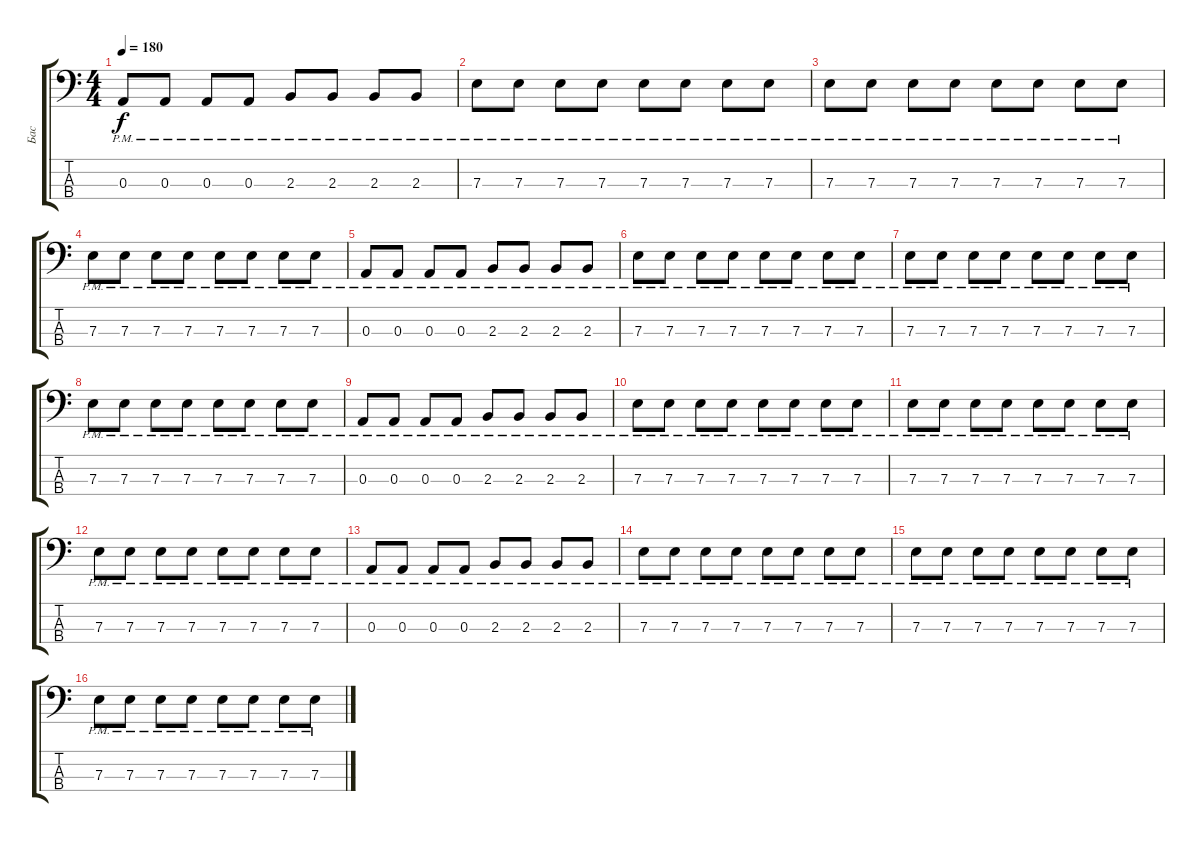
\track ("Бас" "Бас") {instrument electricbasspick}
\staff {score tabs}
\tuning (G2 D2 A1 E1) {hide}
\ts (4 4)
\tempo 180
\clef f4
\ks c
0.3{pm}.8{dy f} 0.3{pm}.8 0.3{pm}.8 0.3{pm}.8 2.3{pm}.8 2.3{pm}.8 2.3{pm}.8 2.3{pm}.8 |
7.3{pm}.8 7.3{pm}.8 7.3{pm}.8 7.3{pm}.8 7.3{pm}.8 7.3{pm}.8 7.3{pm}.8 7.3{pm}.8 |
7.3{pm}.8 7.3{pm}.8 7.3{pm}.8 7.3{pm}.8 7.3{pm}.8 7.3{pm}.8 7.3{pm}.8 7.3{pm}.8 |
7.3{pm}.8 7.3{pm}.8 7.3{pm}.8 7.3{pm}.8 7.3{pm}.8 7.3{pm}.8 7.3{pm}.8 7.3{pm}.8 |
0.3{pm}.8 0.3{pm}.8 0.3{pm}.8 0.3{pm}.8 2.3{pm}.8 2.3{pm}.8 2.3{pm}.8 2.3{pm}.8 |
7.3{pm}.8 7.3{pm}.8 7.3{pm}.8 7.3{pm}.8 7.3{pm}.8 7.3{pm}.8 7.3{pm}.8 7.3{pm}.8 |
7.3{pm}.8 7.3{pm}.8 7.3{pm}.8 7.3{pm}.8 7.3{pm}.8 7.3{pm}.8 7.3{pm}.8 7.3{pm}.8 |
7.3{pm}.8 7.3{pm}.8 7.3{pm}.8 7.3{pm}.8 7.3{pm}.8 7.3{pm}.8 7.3{pm}.8 7.3{pm}.8 |
0.3{pm}.8 0.3{pm}.8 0.3{pm}.8 0.3{pm}.8 2.3{pm}.8 2.3{pm}.8 2.3{pm}.8 2.3{pm}.8 |
7.3{pm}.8 7.3{pm}.8 7.3{pm}.8 7.3{pm}.8 7.3{pm}.8 7.3{pm}.8 7.3{pm}.8 7.3{pm}.8 |
7.3{pm}.8 7.3{pm}.8 7.3{pm}.8 7.3{pm}.8 7.3{pm}.8 7.3{pm}.8 7.3{pm}.8 7.3{pm}.8 |
7.3{pm}.8 7.3{pm}.8 7.3{pm}.8 7.3{pm}.8 7.3{pm}.8 7.3{pm}.8 7.3{pm}.8 7.3{pm}.8 |
0.3{pm}.8 0.3{pm}.8 0.3{pm}.8 0.3{pm}.8 2.3{pm}.8 2.3{pm}.8 2.3{pm}.8 2.3{pm}.8 |
7.3{pm}.8 7.3{pm}.8 7.3{pm}.8 7.3{pm}.8 7.3{pm}.8 7.3{pm}.8 7.3{pm}.8 7.3{pm}.8 |
7.3{pm}.8 7.3{pm}.8 7.3{pm}.8 7.3{pm}.8 7.3{pm}.8 7.3{pm}.8 7.3{pm}.8 7.3{pm}.8 |
7.3{pm}.8 7.3{pm}.8 7.3{pm}.8 7.3{pm}.8 7.3{pm}.8 7.3{pm}.8 7.3{pm}.8 7.3{pm}.8
